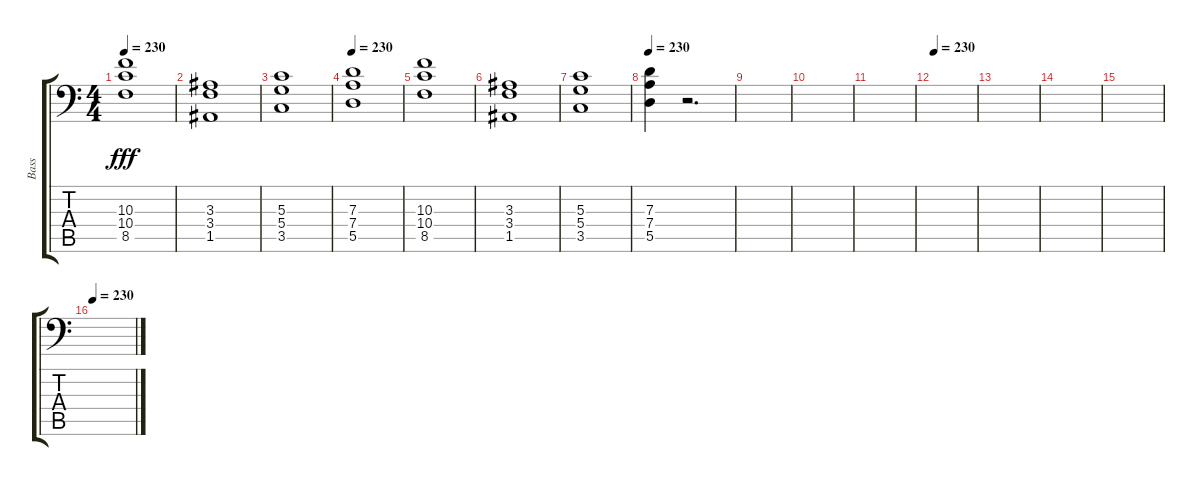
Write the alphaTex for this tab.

\track ("Bass" "Bass") {instrument electricbassfinger}
\staff {score tabs}
\tuning (E3 B2 G2 D2 A1 E1) {hide}
\ts (4 4)
\tempo 230
\clef f4
\ks c
(10.3 10.4 8.5).1{dy fff} |
(3.3 3.4 1.5).1 |
(5.3 5.4 3.5).1 |
\tempo 230
(7.3 7.4 5.5).1 |
(10.3 10.4 8.5).1 |
(3.3 3.4 1.5).1 |
(5.3 5.4 3.5).1 |
\tempo 230
(7.3 7.4 5.5).4 r.2{d} |
|
|
|
\tempo 230
|
|
|
|
\tempo 230
